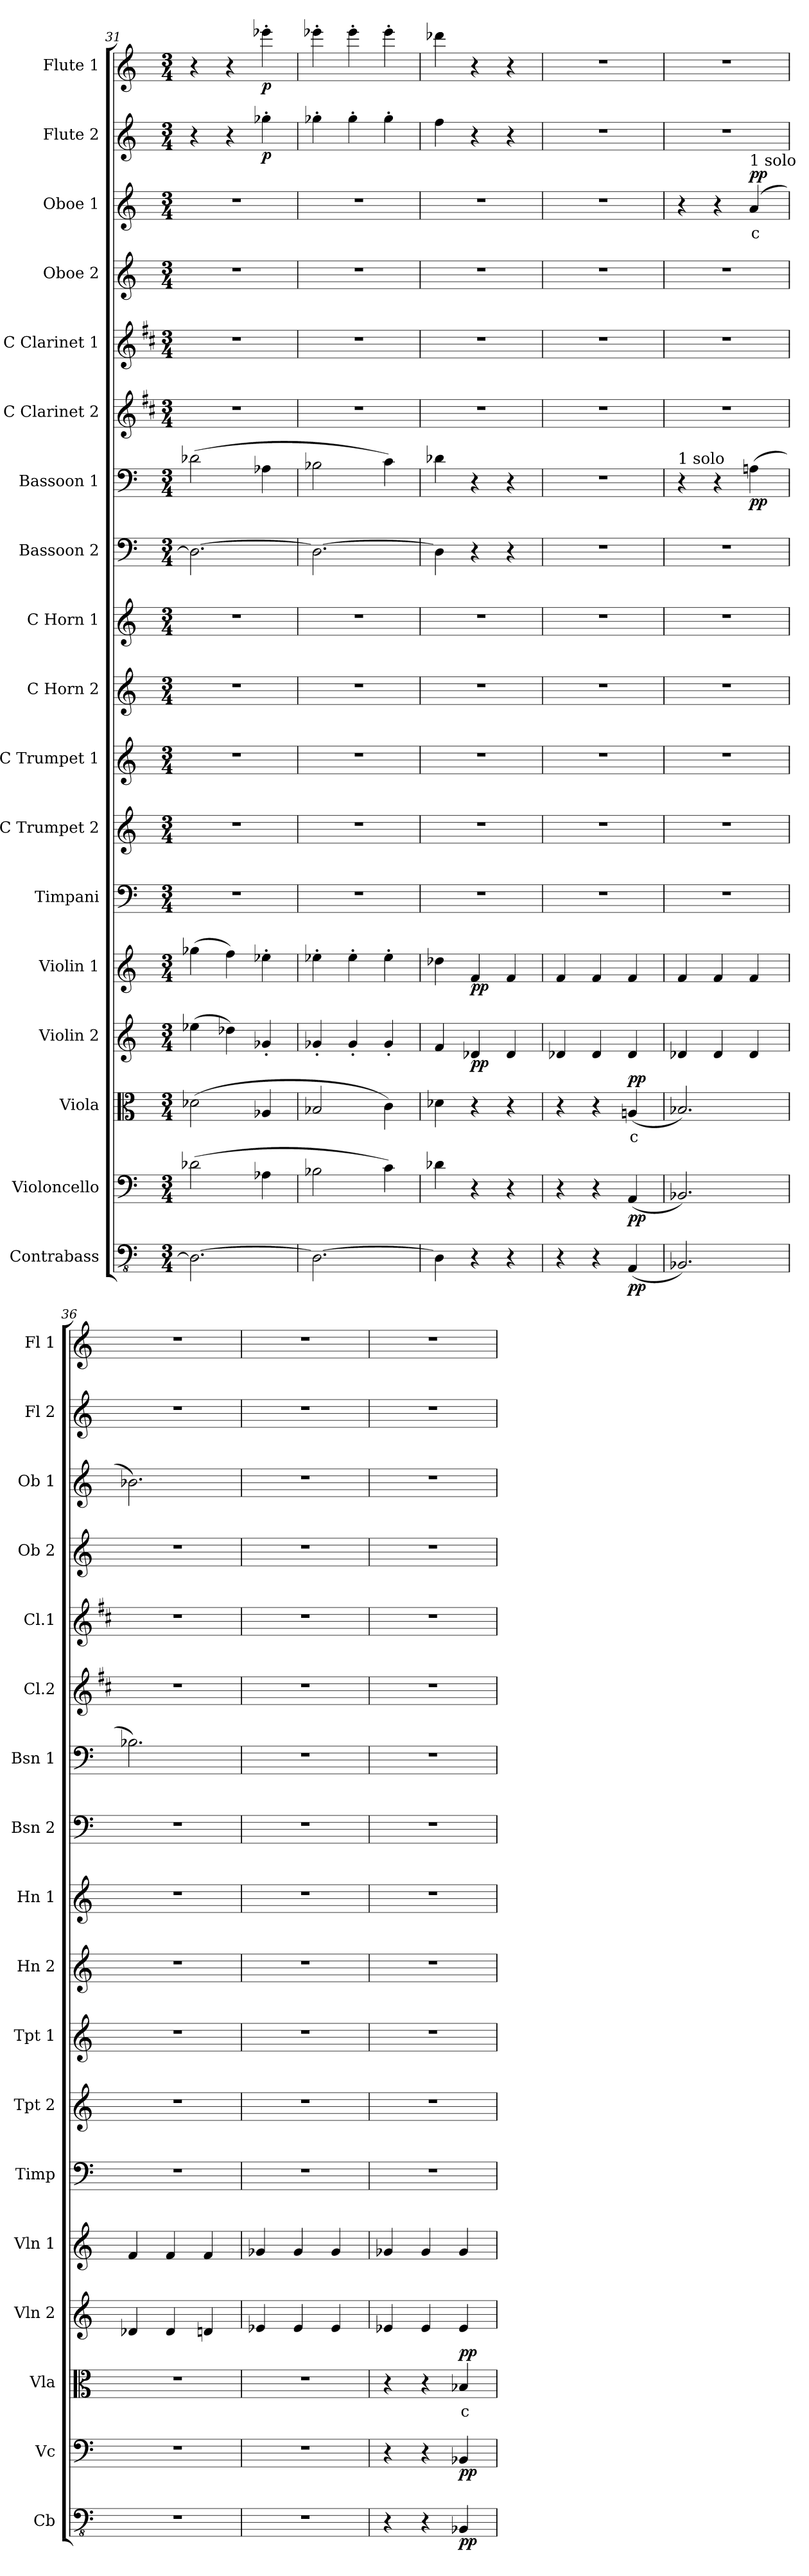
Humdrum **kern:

**kern	**dynam	**kern	**dynam	**kern	**text	**dynam	**kern	**dynam	**kern	**dynam	**kern	**kern	**kern	**kern	**kern	**kern	**kern	**dynam	**kern	**kern	**kern	**kern	**text	**dynam	**kern	**dynam	**kern	**dynam
*part18	*part18	*part17	*part17	*part16	*part16	*part16	*part15	*part15	*part14	*part14	*part13	*part12	*part11	*part10	*part9	*part8	*part7	*part7	*part6	*part5	*part4	*part3	*part3	*part3	*part2	*part2	*part1	*part1
*staff18	*staff18	*staff17	*staff17	*staff16	*staff16	*staff16	*staff15	*staff15	*staff14	*staff14	*staff13	*staff12	*staff11	*staff10	*staff9	*staff8	*staff7	*staff7	*staff6	*staff5	*staff4	*staff3	*staff3	*staff3	*staff2	*staff2	*staff1	*staff1
*I"Contrabass	*	*I"Violoncello	*	*I"Viola	*	*	*I"Violin 2	*	*I"Violin 1	*	*I"Timpani	*I"C Trumpet 2	*I"C Trumpet 1	*I"C Horn 2	*I"C Horn 1	*I"Bassoon 2	*I"Bassoon 1	*	*I"C Clarinet 2	*I"C Clarinet 1	*I"Oboe 2	*I"Oboe 1	*	*	*I"Flute 2	*	*I"Flute 1	*
*I'Cb	*	*I'Vc	*	*I'Vla	*	*	*I'Vln 2	*	*I'Vln 1	*	*I'Timp	*I'Tpt 2	*I'Tpt 1	*I'Hn 2	*I'Hn 1	*I'Bsn 2	*I'Bsn 1	*	*I'Cl.2	*I'Cl.1	*I'Ob 2	*I'Ob 1	*	*	*I'Fl 2	*	*I'Fl 1	*
*clefFv4	*	*clefF4	*	*clefC3	*	*	*clefG2	*	*clefG2	*	*clefF4	*clefG2	*clefG2	*clefG2	*clefG2	*clefF4	*clefF4	*	*clefG2	*clefG2	*clefG2	*clefG2	*	*	*clefG2	*	*clefG2	*
*	*	*	*	*	*	*	*	*	*	*	*	*	*	*ITrd7c12	*ITrd7c12	*	*	*	*ITrd1c2	*ITrd1c2	*	*	*	*	*	*	*	*
*k[]	*	*k[]	*	*k[]	*	*	*k[]	*	*k[]	*	*k[]	*k[]	*k[]	*k[]	*k[]	*k[]	*k[]	*	*k[]	*k[]	*k[]	*k[]	*	*	*k[]	*	*k[]	*
*M3/4	*	*M3/4	*	*M3/4	*	*	*M3/4	*	*M3/4	*	*M3/4	*M3/4	*M3/4	*M3/4	*M3/4	*M3/4	*M3/4	*	*M3/4	*M3/4	*M3/4	*M3/4	*	*	*M3/4	*	*M3/4	*
=31	=31	=31	=31	=31	=31	=31	=31	=31	=31	=31	=31	=31	=31	=31	=31	=31	=31	=31	=31	=31	=31	=31	=31	=31	=31	=31	=31	=31
2.DD-\_	.	(2d-X\	.	(2d-X\	.	.	(4ee-X\	.	(4gg-X\	.	2.r	2.r	2.r	2.r	2.r	2.D-\_	(2d-X\	.	2.r	2.r	2.r	2.r	.	.	4r	.	4r	.
.	.	.	.	.	.	.	4dd-X\)	.	4ff\)	.	.	.	.	.	.	.	.	.	.	.	.	.	.	.	4r	.	4r	.
!	!	!	!	!	!	!	!	!	!	!	!	!	!	!	!	!	!	!	!	!	!	!	!	!	!	!LO:DY:b	!	!LO:DY:b
.	.	4A-X\	.	4A-X/	.	.	4g-X'/	.	4ee-X'\	.	.	.	.	.	.	.	4A-X\	.	.	.	.	.	.	.	4gg-X'\	p	4eee-X'\	p
=32	=32	=32	=32	=32	=32	=32	=32	=32	=32	=32	=32	=32	=32	=32	=32	=32	=32	=32	=32	=32	=32	=32	=32	=32	=32	=32	=32	=32
2.DD-\_	.	2B-X\	.	2B-X/	.	.	4g-X'/	.	4ee-X'\	.	2.r	2.r	2.r	2.r	2.r	2.D-\_	2B-X\	.	2.r	2.r	2.r	2.r	.	.	4gg-X'\	.	4eee-X'\	.
.	.	.	.	.	.	.	4g-'/	.	4ee-'\	.	.	.	.	.	.	.	.	.	.	.	.	.	.	.	4gg-'\	.	4eee-'\	.
.	.	4c\)	.	4c\)	.	.	4g-'/	.	4ee-'\	.	.	.	.	.	.	.	4c\)	.	.	.	.	.	.	.	4gg-'\	.	4eee-'\	.
=33	=33	=33	=33	=33	=33	=33	=33	=33	=33	=33	=33	=33	=33	=33	=33	=33	=33	=33	=33	=33	=33	=33	=33	=33	=33	=33	=33	=33
4DD-\]	.	4d-X\	.	4d-X\	.	.	4f/	.	4dd-X\	.	2.r	2.r	2.r	2.r	2.r	4D-\]	4d-X\	.	2.r	2.r	2.r	2.r	.	.	4ff\	.	4ddd-X\	.
!	!	!	!	!	!	!	!	!LO:DY:b	!	!LO:DY:b	!	!	!	!	!	!	!	!	!	!	!	!	!	!	!	!	!	!
4r	.	4r	.	4r	.	.	4d-X/	pp	4f/	pp	.	.	.	.	.	4r	4r	.	.	.	.	.	.	.	4r	.	4r	.
4r	.	4r	.	4r	.	.	4d-/	.	4f/	.	.	.	.	.	.	4r	4r	.	.	.	.	.	.	.	4r	.	4r	.
=34	=34	=34	=34	=34	=34	=34	=34	=34	=34	=34	=34	=34	=34	=34	=34	=34	=34	=34	=34	=34	=34	=34	=34	=34	=34	=34	=34	=34
4r	.	4r	.	4r	.	.	4d-X/	.	4f/	.	2.r	2.r	2.r	2.r	2.r	2.r	2.r	.	2.r	2.r	2.r	2.r	.	.	2.r	.	2.r	.
4r	.	4r	.	4r	.	.	4d-/	.	4f/	.	.	.	.	.	.	.	.	.	.	.	.	.	.	.	.	.	.	.
!	!LO:DY:b	!	!LO:DY:b	!	!LO:LY:b:color=#FF0000	!LO:DY:b	!	!	!	!	!	!	!	!	!	!	!	!	!	!	!	!	!	!	!	!	!	!
(4AAA/	pp	(4AA/	pp	(4An/	c	pp	4d-/	.	4f/	.	.	.	.	.	.	.	.	.	.	.	.	.	.	.	.	.	.	.
=35	=35	=35	=35	=35	=35	=35	=35	=35	=35	=35	=35	=35	=35	=35	=35	=35	=35	=35	=35	=35	=35	=35	=35	=35	=35	=35	=35	=35
!	!	!	!	!	!	!	!	!	!	!	!	!	!	!	!	!	!LO:TX:a:t=1 solo	!	!	!	!	!	!	!	!	!	!	!
2.BBB-X/)	.	2.BB-X/)	.	2.B-X/)	.	.	4d-X/	.	4f/	.	2.r	2.r	2.r	2.r	2.r	2.r	4r	.	2.r	2.r	2.r	4r	.	.	2.r	.	2.r	.
.	.	.	.	.	.	.	4d-/	.	4f/	.	.	.	.	.	.	.	4r	.	.	.	.	4r	.	.	.	.	.	.
!	!	!	!	!	!	!	!	!	!	!	!	!	!	!	!	!	!	!	!	!	!	!LO:TX:a:t=1 solo	!	!	!	!	!	!
!	!	!	!	!	!	!	!	!	!	!	!	!	!	!	!	!	!	!LO:DY:b	!	!	!	!	!LO:LY:b:color=#FF0000	!LO:DY:b	!	!	!	!
.	.	.	.	.	.	.	4d-/	.	4f/	.	.	.	.	.	.	.	(4An\	pp	.	.	.	(4a/	c	pp	.	.	.	.
=36	=36	=36	=36	=36	=36	=36	=36	=36	=36	=36	=36	=36	=36	=36	=36	=36	=36	=36	=36	=36	=36	=36	=36	=36	=36	=36	=36	=36
2.r	.	2.r	.	2.r	.	.	4d-X/	.	4f/	.	2.r	2.r	2.r	2.r	2.r	2.r	2.B-X\)	.	2.r	2.r	2.r	2.b-X\)	.	.	2.r	.	2.r	.
.	.	.	.	.	.	.	4d-/	.	4f/	.	.	.	.	.	.	.	.	.	.	.	.	.	.	.	.	.	.	.
.	.	.	.	.	.	.	4dn/	.	4f/	.	.	.	.	.	.	.	.	.	.	.	.	.	.	.	.	.	.	.
=37	=37	=37	=37	=37	=37	=37	=37	=37	=37	=37	=37	=37	=37	=37	=37	=37	=37	=37	=37	=37	=37	=37	=37	=37	=37	=37	=37	=37
2.r	.	2.r	.	2.r	.	.	4e-X/	.	4g-X/	.	2.r	2.r	2.r	2.r	2.r	2.r	2.r	.	2.r	2.r	2.r	2.r	.	.	2.r	.	2.r	.
.	.	.	.	.	.	.	4e-/	.	4g-/	.	.	.	.	.	.	.	.	.	.	.	.	.	.	.	.	.	.	.
.	.	.	.	.	.	.	4e-/	.	4g-/	.	.	.	.	.	.	.	.	.	.	.	.	.	.	.	.	.	.	.
=38	=38	=38	=38	=38	=38	=38	=38	=38	=38	=38	=38	=38	=38	=38	=38	=38	=38	=38	=38	=38	=38	=38	=38	=38	=38	=38	=38	=38
4r	.	4r	.	4r	.	.	4e-X/	.	4g-X/	.	2.r	2.r	2.r	2.r	2.r	2.r	2.r	.	2.r	2.r	2.r	2.r	.	.	2.r	.	2.r	.
4r	.	4r	.	4r	.	.	4e-/	.	4g-/	.	.	.	.	.	.	.	.	.	.	.	.	.	.	.	.	.	.	.
!	!LO:DY:b	!	!LO:DY:b	!	!LO:LY:b:color=#FF0000	!LO:DY:b	!	!	!	!	!	!	!	!	!	!	!	!	!	!	!	!	!	!	!	!	!	!
4BBB-X/	pp	4BB-X/	pp	4B-X/	c	pp	4e-/	.	4g-/	.	.	.	.	.	.	.	.	.	.	.	.	.	.	.	.	.	.	.
=	=	=	=	=	=	=	=	=	=	=	=	=	=	=	=	=	=	=	=	=	=	=	=	=	=	=	=	=
*-	*-	*-	*-	*-	*-	*-	*-	*-	*-	*-	*-	*-	*-	*-	*-	*-	*-	*-	*-	*-	*-	*-	*-	*-	*-	*-	*-	*-
